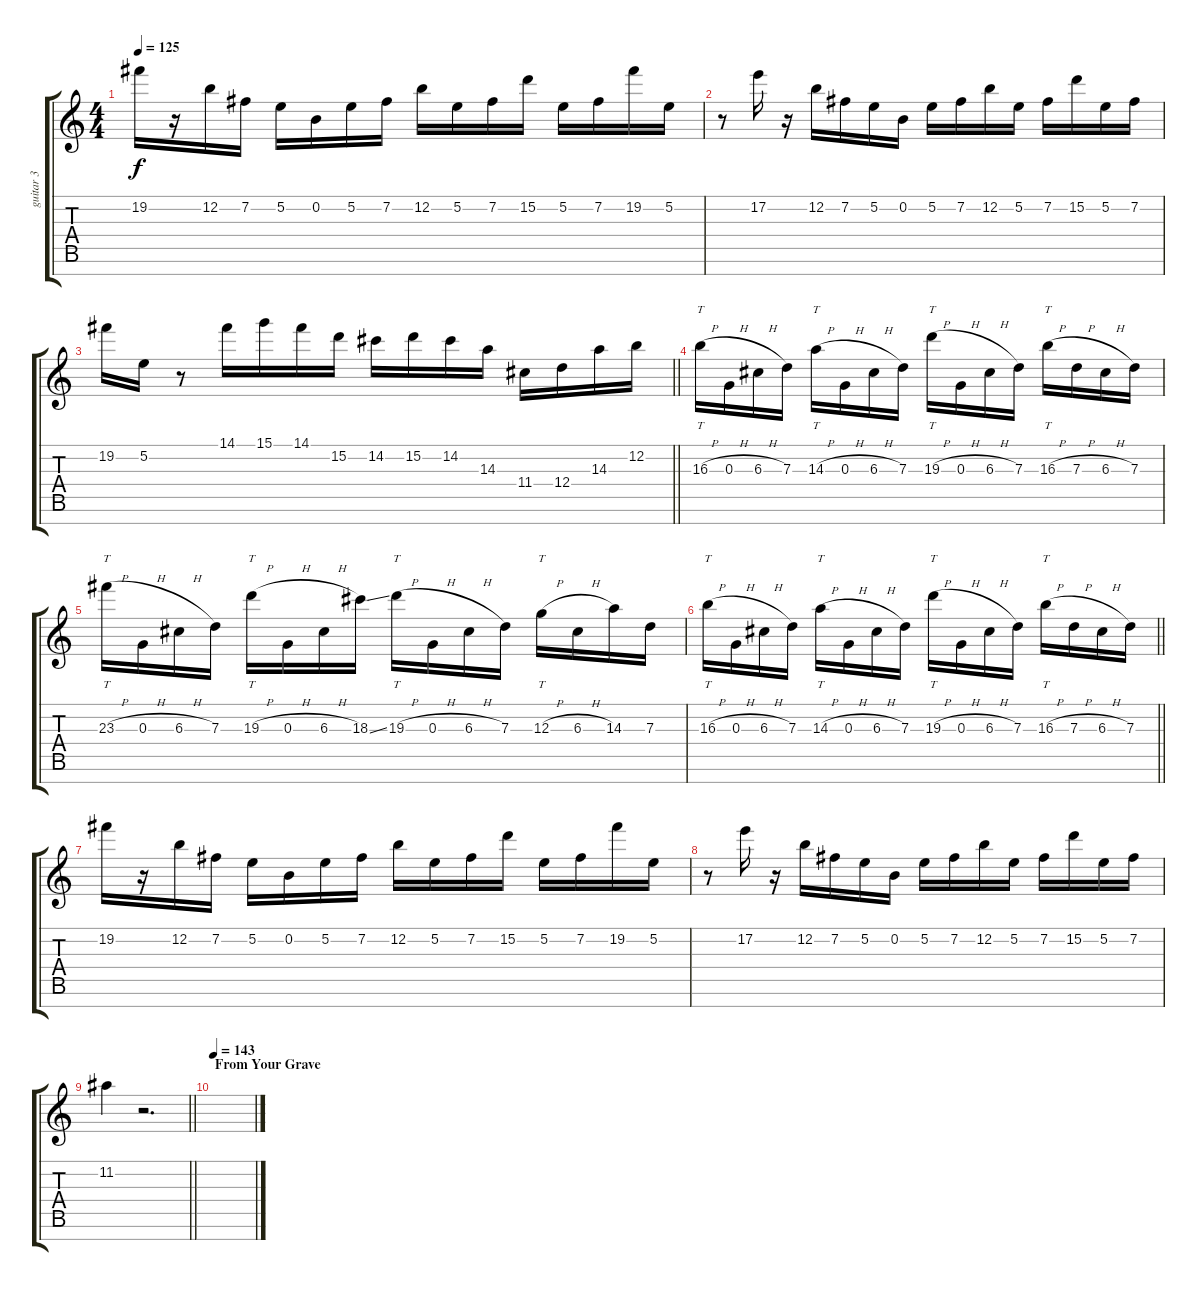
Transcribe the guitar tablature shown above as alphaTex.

\track ("guitar 3" "guitar 3") {instrument acousticguitarsteel}
\staff {score tabs}
\tuning (E4 B3 G3 D3 A2 E2 B1) {hide}
\ts (4 4)
\tempo 125
\clef g2
\ks c
19.2.16{dy f} r.16 12.2.16 7.2.16 5.2.16 0.2.16 5.2.16 7.2.16 12.2.16 5.2.16 7.2.16 15.2.16 5.2.16 7.2.16 19.2.16 5.2.16 |
r.8 17.2.16 r.16 12.2.16 7.2.16 5.2.16 0.2.16 5.2.16 7.2.16 12.2.16 5.2.16 7.2.16 15.2.16 5.2.16 7.2.16 |
\barLineRight lightlight
19.2.16 5.2.16 r.8 14.1.16 15.1.16 14.1.16 15.2.16 14.2.16 15.2.16 14.2.16 14.3.16 11.4.16 12.4.16 14.3.16 12.2.16 |
16.3{h}.16{tt} 0.3{h}.16 6.3{h}.16 7.3.16 14.3{h}.16{tt} 0.3{h}.16 6.3{h}.16 7.3.16 19.3{h}.16{tt} 0.3{h}.16 6.3{h}.16 7.3.16 16.3{h}.16{tt} 7.3{h}.16 6.3{h}.16 7.3.16 |
23.3{h}.16{tt} 0.3{h}.16 6.3{h}.16 7.3.16 19.3{h}.16{tt} 0.3{h}.16 6.3{h}.16 18.3{ss}.16 19.3{h}.16{tt} 0.3{h}.16 6.3{h}.16 7.3.16 12.3{h}.16{tt} 6.3{h}.16 14.3.16 7.3.16 |
\barLineRight lightlight
16.3{h}.16{tt} 0.3{h}.16 6.3{h}.16 7.3.16 14.3{h}.16{tt} 0.3{h}.16 6.3{h}.16 7.3.16 19.3{h}.16{tt} 0.3{h}.16 6.3{h}.16 7.3.16 16.3{h}.16{tt} 7.3{h}.16 6.3{h}.16 7.3.16 |
19.2.16 r.16 12.2.16 7.2.16 5.2.16 0.2.16 5.2.16 7.2.16 12.2.16 5.2.16 7.2.16 15.2.16 5.2.16 7.2.16 19.2.16 5.2.16 |
r.8 17.2.16 r.16 12.2.16 7.2.16 5.2.16 0.2.16 5.2.16 7.2.16 12.2.16 5.2.16 7.2.16 15.2.16 5.2.16 7.2.16 |
\barLineRight lightlight
11.2.4 r.2{d} |
\section ("" "From Your Grave")
\tempo 143
